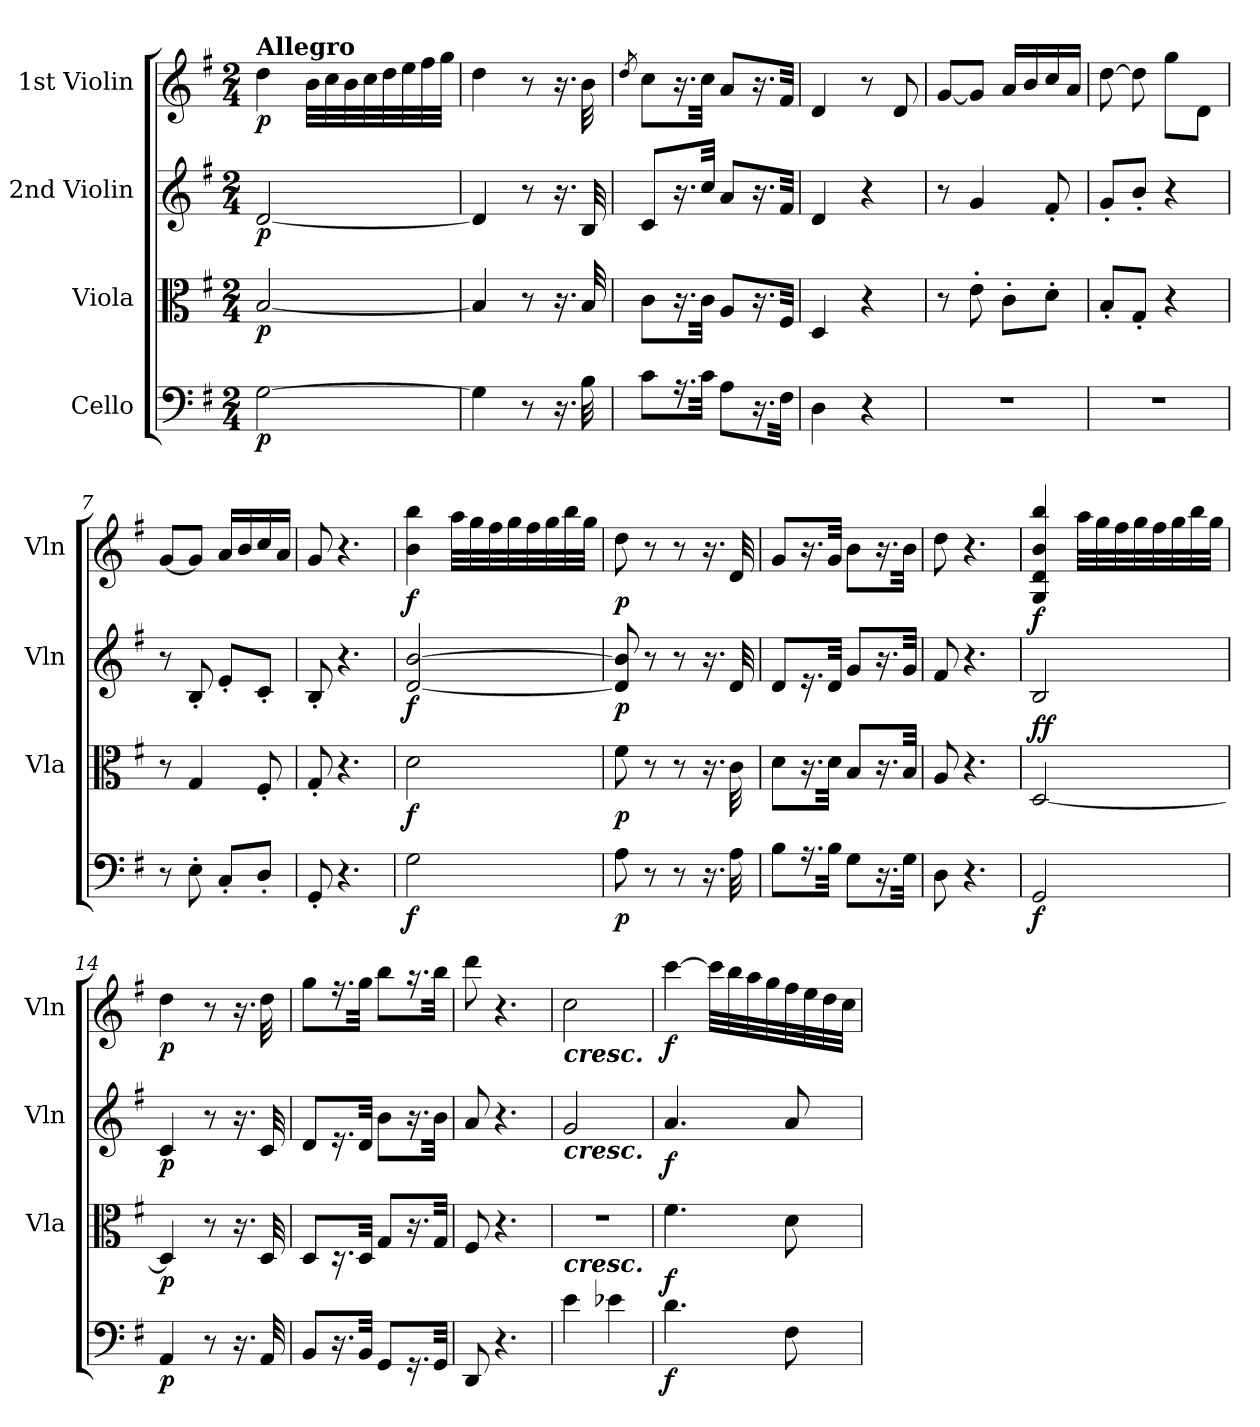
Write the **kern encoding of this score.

**kern	**dynam	**kern	**dynam	**kern	**dynam	**kern	**dynam
*part4	*part4	*part3	*part3	*part2	*part2	*part1	*part1
*staff4	*staff4	*staff3	*staff3	*staff2	*staff2	*staff1	*staff1
*I"Cello	*	*I"Viola	*	*I"2nd Violin	*	*I"1st Violin	*
*	*	*I'Vla	*	*I'Vln	*	*I'Vln	*
*clefF4	*	*clefC3	*	*clefG2	*	*clefG2	*
*k[f#]	*	*k[f#]	*	*k[f#]	*	*k[f#]	*
*G:	*	*G:	*	*G:	*	*G:	*
*M2/4	*	*M2/4	*	*M2/4	*	*M2/4	*
=1	=1	=1	=1	=1	=1	=1	=1
!	!	!	!	!	!	!LO:TX:a:B:t=Allegro	!
!	!LO:DY:b	!	!LO:DY:b	!	!LO:DY:b	!	!LO:DY:b
[2G\	p	[2B/	p	[2d/	p	4dd\	p
.	.	.	.	.	.	32b\LLL	.
.	.	.	.	.	.	32cc\	.
.	.	.	.	.	.	32b\	.
.	.	.	.	.	.	32cc\	.
.	.	.	.	.	.	32dd\	.
.	.	.	.	.	.	32ee\	.
.	.	.	.	.	.	32ff#\	.
.	.	.	.	.	.	32gg\JJJ	.
=2	=2	=2	=2	=2	=2	=2	=2
4G\]	.	4B/]	.	4d/]	.	4dd\	.
8r	.	8r	.	8r	.	8r	.
16.r	.	16.r	.	16.r	.	16.r	.
32B\	.	32B/	.	32B/	.	32b\	.
=3	=3	=3	=3	=3	=3	=3	=3
.	.	.	.	.	.	8qdd/	.
8c\L	.	8c\L	.	8c/L	.	8cc\L	.
16.r	.	16.r	.	16.r	.	16.r	.
32c\Jkk	.	32c\Jkk	.	32cc/Jkk	.	32cc\Jkk	.
8A\L	.	8A/L	.	8a/L	.	8a/L	.
16.r	.	16.r	.	16.r	.	16.r	.
32F#\Jkk	.	32F#/Jkk	.	32f#/Jkk	.	32f#/Jkk	.
=4	=4	=4	=4	=4	=4	=4	=4
4D\	.	4D/	.	4d/	.	4d/	.
4r	.	4r	.	4r	.	8r	.
.	.	.	.	.	.	8d/	.
=5	=5	=5	=5	=5	=5	=5	=5
2r	.	8r	.	8r	.	[8g/L	.
.	.	8e'\	.	4g/	.	8g/J]	.
.	.	8c'\L	.	.	.	16a/LL	.
.	.	.	.	.	.	16b/	.
.	.	8d'\J	.	8f#'/	.	16cc/	.
.	.	.	.	.	.	16a/JJ	.
=6	=6	=6	=6	=6	=6	=6	=6
2r	.	8B'/L	.	8g'/L	.	[8dd\	.
.	.	8G'/J	.	8b'/J	.	8dd\]	.
.	.	4r	.	4r	.	8gg\L	.
.	.	.	.	.	.	8d\J	.
=7	=7	=7	=7	=7	=7	=7	=7
8r	.	8r	.	8r	.	[8g/L	.
8E'\	.	4G/	.	8B'/	.	8g/J]	.
8C'/L	.	.	.	8e'/L	.	16a/LL	.
.	.	.	.	.	.	16b/	.
8D'/J	.	8F#'/	.	8c'/J	.	16cc/	.
.	.	.	.	.	.	16a/JJ	.
=8	=8	=8	=8	=8	=8	=8	=8
8GG'/	.	8G'/	.	8B'/	.	8g/	.
4.r	.	4.r	.	4.r	.	4.r	.
=9	=9	=9	=9	=9	=9	=9	=9
!	!LO:DY:b	!	!LO:DY:b	!	!LO:DY:b	!	!LO:DY:b
2G\	f	2d\	f	[2d/ [2b/	f	4b\ 4bb\	f
.	.	.	.	.	.	32aa\LLL	.
.	.	.	.	.	.	32gg\	.
.	.	.	.	.	.	32ff#\	.
.	.	.	.	.	.	32gg\	.
.	.	.	.	.	.	32ff#\	.
.	.	.	.	.	.	32gg\	.
.	.	.	.	.	.	32bb\	.
.	.	.	.	.	.	32gg\JJJ	.
=10	=10	=10	=10	=10	=10	=10	=10
!	!LO:DY:b	!	!LO:DY:b	!	!LO:DY:b	!	!LO:DY:b
8A\	p	8f#\	p	8d/] 8b/]	p	8dd\	p
8r	.	8r	.	8r	.	8r	.
8r	.	8r	.	8r	.	8r	.
16.r	.	16.r	.	16.r	.	16.r	.
32A\	.	32c\	.	32d/	.	32d/	.
=11	=11	=11	=11	=11	=11	=11	=11
8B\L	.	8d\L	.	8d/L	.	8g/L	.
16.r	.	16.r	.	16.r	.	16.r	.
32B\Jkk	.	32d\Jkk	.	32d/Jkk	.	32g/Jkk	.
8G\L	.	8B/L	.	8g/L	.	8b\L	.
16.r	.	16.r	.	16.r	.	16.r	.
32G\Jkk	.	32B/Jkk	.	32g/Jkk	.	32b\Jkk	.
=12	=12	=12	=12	=12	=12	=12	=12
8D\	.	8A/	.	8f#/	.	8dd\	.
4.r	.	4.r	.	4.r	.	4.r	.
=13	=13	=13	=13	=13	=13	=13	=13
!	!LO:DY:b	!	!LO:DY:b	!	!	!	!
!	!	!	!LO:DY:n=1:a	!	!LO:DY:a	!	!
2GG/	f	[2D/	f f	2B/	f	4G/ 4d/ 4b/ 4bb/	.
.	.	.	.	.	.	32aa\LLL	.
.	.	.	.	.	.	32gg\	.
.	.	.	.	.	.	32ff#\	.
.	.	.	.	.	.	32gg\	.
.	.	.	.	.	.	32ff#\	.
.	.	.	.	.	.	32gg\	.
.	.	.	.	.	.	32bb\	.
.	.	.	.	.	.	32gg\JJJ	.
=14	=14	=14	=14	=14	=14	=14	=14
!	!LO:DY:b	!	!LO:DY:b	!	!LO:DY:b	!	!LO:DY:b
4AA/	p	4D/]	p	4c/	p	4dd\	p
8r	.	8r	.	8r	.	8r	.
16.r	.	16.r	.	16.r	.	16.r	.
32AA/	.	32D/	.	32c/	.	32dd\	.
=15	=15	=15	=15	=15	=15	=15	=15
8BB/L	.	8D/L	.	8d/L	.	8gg\L	.
16.r	.	16.r	.	16.r	.	16.r	.
32BB/Jkk	.	32D/Jkk	.	32d/Jkk	.	32gg\Jkk	.
8GG/L	.	8G/L	.	8b\L	.	8bb\L	.
16.r	.	16.r	.	16.r	.	16.r	.
32GG/Jkk	.	32G/Jkk	.	32b\Jkk	.	32bb\Jkk	.
=16	=16	=16	=16	=16	=16	=16	=16
8DD/	.	8F#/	.	8a/	.	8ddd\	.
4.r	.	4.r	.	4.r	.	4.r	.
=17	=17	=17	=17	=17	=17	=17	=17
!	!	!	!	!	!	!LO:TX:b:Bi:t=cresc.	!
!	!	!	!	!LO:TX:b:Bi:t=cresc.	!	!	!
!LO:TX:a:Bi:t=cresc.	!	!	!	!	!	!	!
4e\	.	2r	.	2g/	.	2cc\	.
4e-X\	.	.	.	.	.	.	.
=18	=18	=18	=18	=18	=18	=18	=18
!	!LO:DY:b	!	!LO:DY:b	!	!LO:DY:b	!	!LO:DY:b
4.d\	f	4.f#\	f	4.a/	f	[4ccc\	f
.	.	.	.	.	.	32ccc\LLL]	.
.	.	.	.	.	.	32bb\	.
.	.	.	.	.	.	32aa\	.
.	.	.	.	.	.	32gg\	.
8F#\	.	8d\	.	8a/	.	32ff#\	.
.	.	.	.	.	.	32ee\	.
.	.	.	.	.	.	32dd\	.
.	.	.	.	.	.	32cc\JJJ	.
=	=	=	=	=	=	=	=
*-	*-	*-	*-	*-	*-	*-	*-
